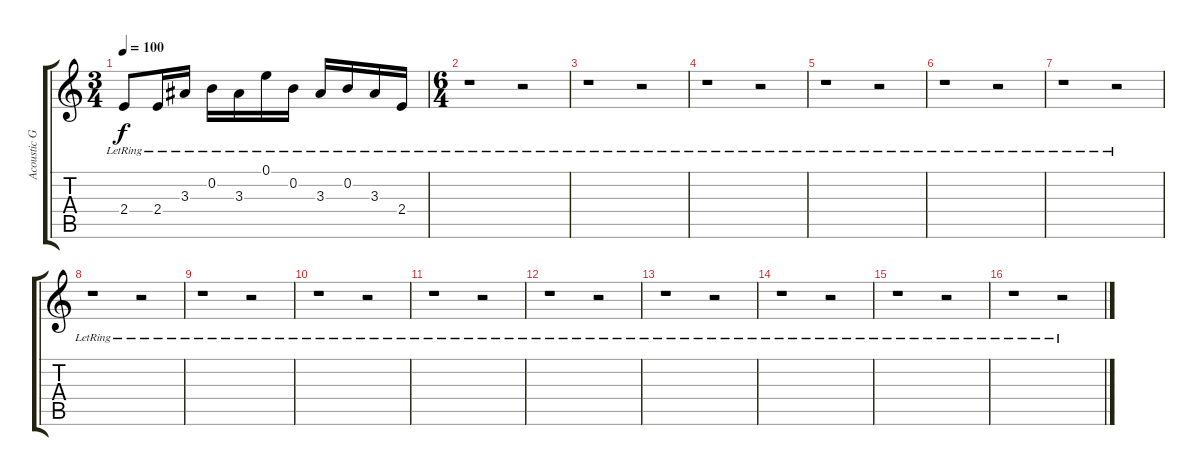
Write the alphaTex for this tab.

\track ("Acoustic Guitar" "Acoustic G") {instrument acousticguitarsteel}
\staff {score tabs}
\tuning (E4 B3 G3 D3 A2 E2) {hide}
\ts (3 4)
\tempo 100
\clef g2
\ks c
2.4{lr}.8{dy f} 2.4{lr}.16 3.3{lr}.16 0.2{lr}.16 3.3{lr}.16 0.1{lr}.16 0.2{lr}.16 3.3{lr}.16 0.2{lr}.16 3.3{lr}.16 2.4{lr}.16 |
\ts (6 4)
r.1 r.2 |
r.1 r.2 |
r.1 r.2 |
r.1 r.2 |
r.1 r.2 |
r.1 r.2 |
r.1 r.2 |
r.1 r.2 |
r.1 r.2 |
r.1 r.2 |
r.1 r.2 |
r.1 r.2 |
r.1 r.2 |
r.1 r.2 |
r.1 r.2
